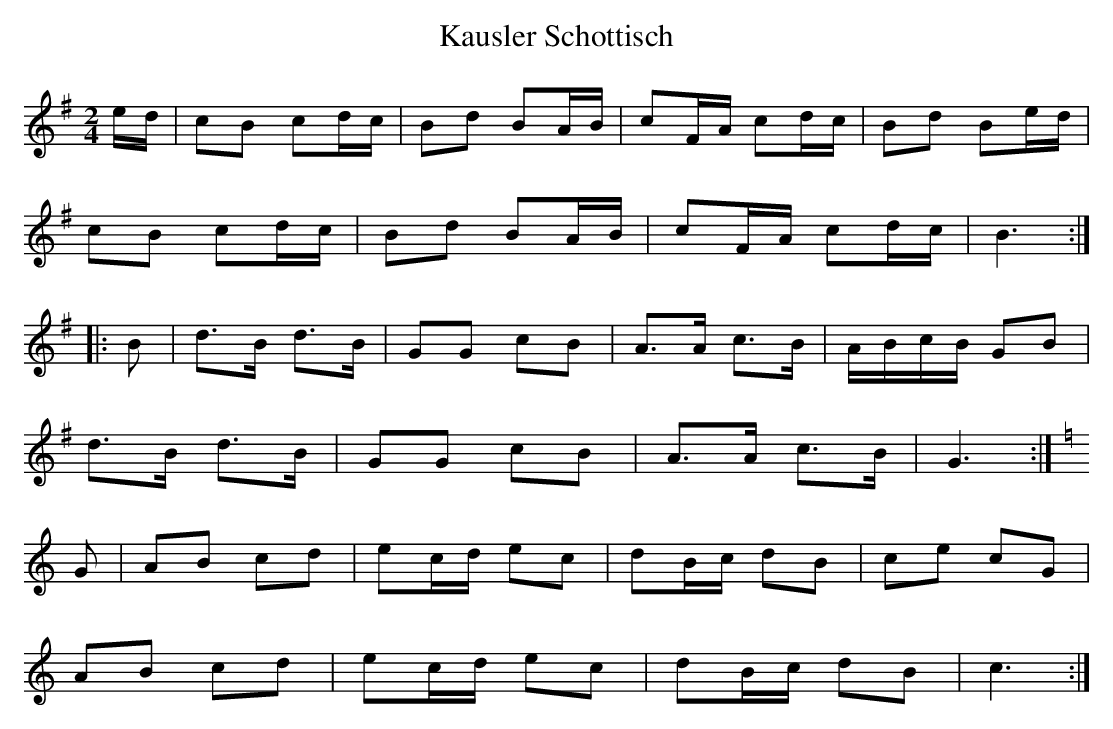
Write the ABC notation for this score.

X:1
T:Kausler Schottisch
M:2/4
L:1/16
K:G
ed|c2B2 c2dc|B2d2 B2AB|c2FA c2dc|B2d2 B2ed|
c2B2 c2dc|B2d2 B2AB|c2FA c2dc|B6:|
|:B2|d3B d3B|G2G2 c2B2|A3A c3B|ABcB G2B2|
d3B d3B|G2G2 c2B2|A3A c3B|G6:|
K:C
G2|A2B2 c2d2|e2cd e2c2|d2Bc d2B2|c2e2 c2G2|
A2B2 c2d2|e2cd e2c2|d2Bc d2B2|c6:|
